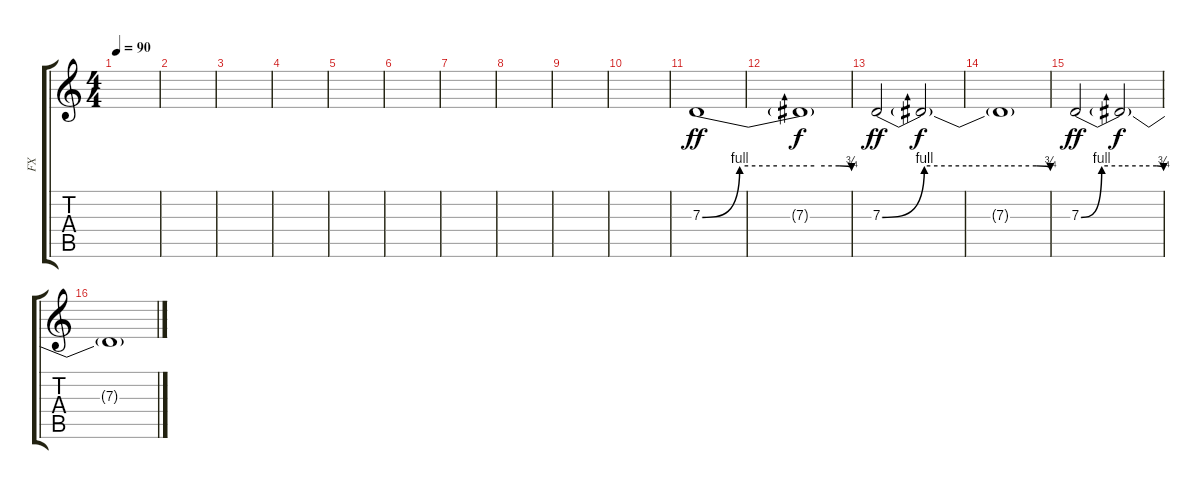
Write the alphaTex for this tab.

\track ("FX" "FX") {instrument pad2warm}
\staff {score tabs}
\tuning (E4 B3 G3 D3 A2 E2) {hide}
\ts (4 4)
\tempo 90
\clef g2
\ks c
|
|
|
|
|
|
|
|
|
|
7.3{be (custom 0 0 15 4 30 4 45 4 55 4 60 3)}.1{dy ff volume 0 instrument pad3polysynth} |
7.3{t}.1{dy f} |
7.3{be (custom 0 0 15 4 30 4 45 4 55 4 60 3)}.2{dy ff volume 10} 7.3{t}.2{dy f volume 0} |
7.3{t}.1 |
7.3{be (custom 0 0 15 4 30 4 45 4 55 4 60 3)}.2{dy ff volume 10} 7.3{t}.2{dy f volume 0} |
7.3{t}.1
